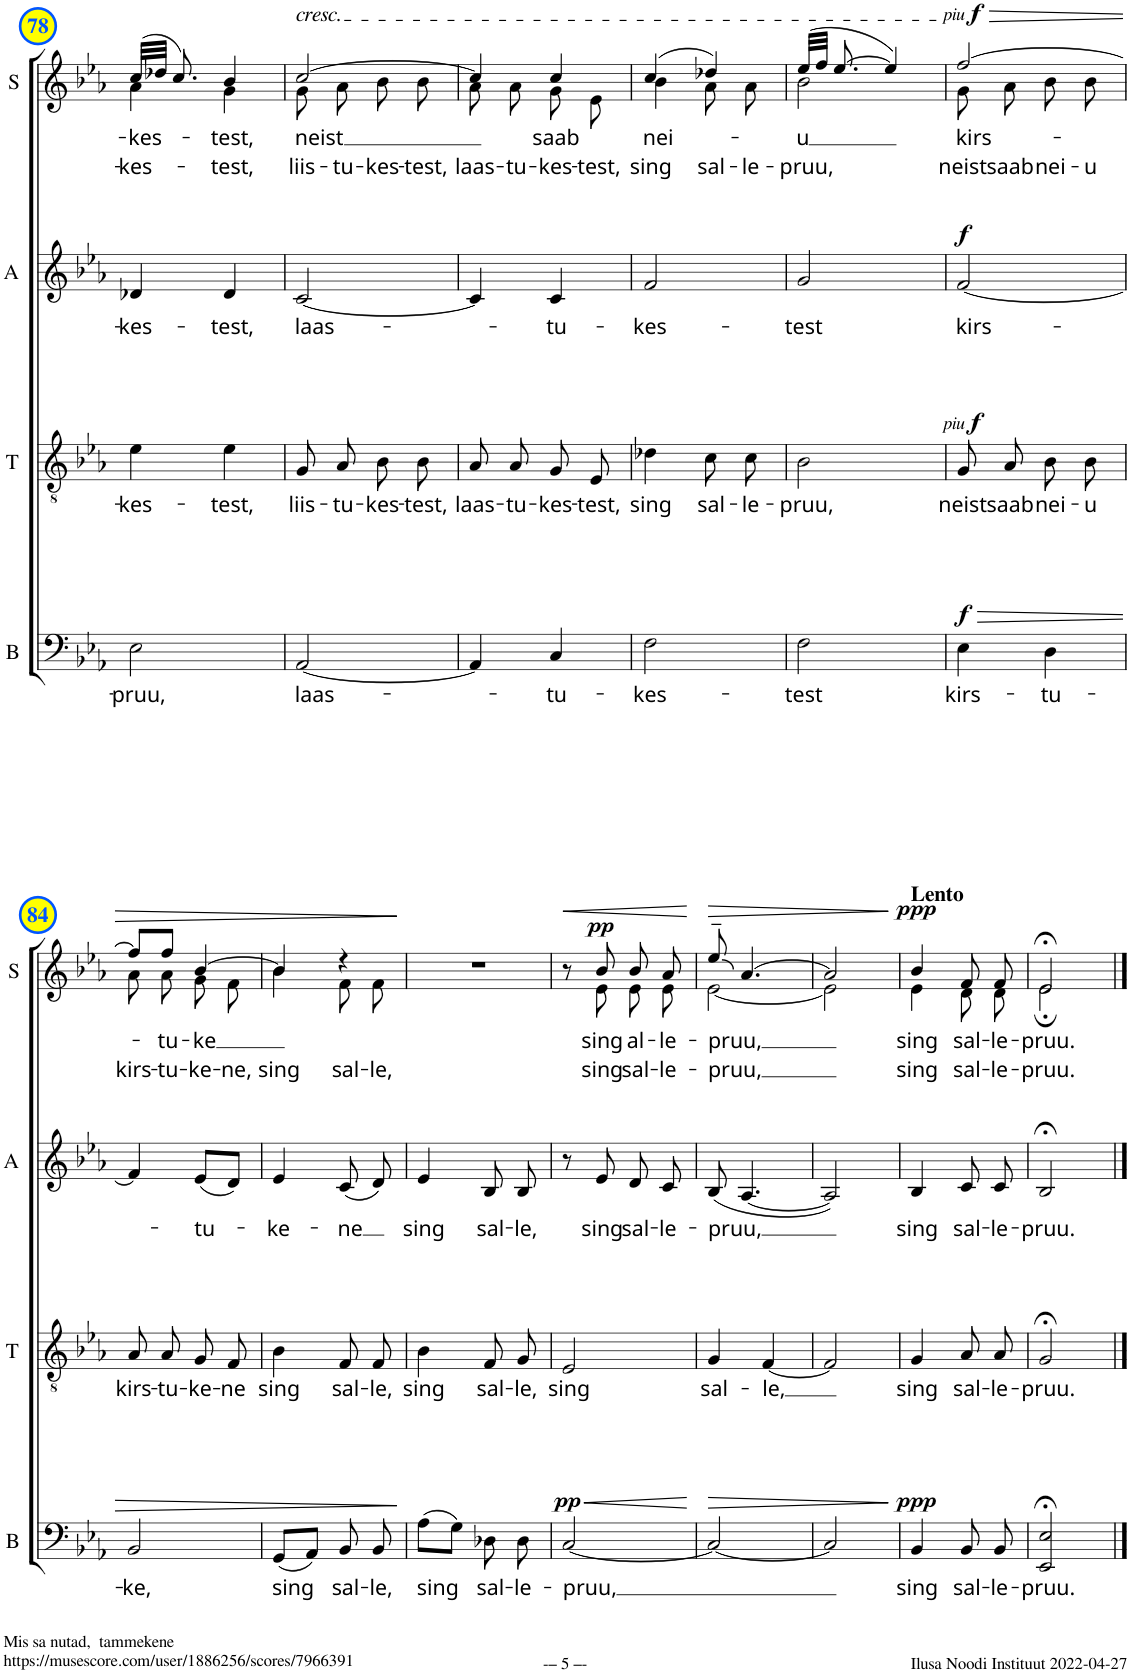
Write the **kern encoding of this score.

**kern	**text	**dynam	**kern	**text	**dynam	**kern	**text	**dynam	**kern	**text	**text	**dynam
*part4	*part4	*part4	*part3	*part3	*part3	*part2	*part2	*part2	*part1	*part1	*part1	*part1
*staff4	*staff4	*staff4	*staff3	*staff3	*staff3	*staff2	*staff2	*staff2	*staff1	*staff1	*staff1	*staff1
*I"B	*	*	*I"T	*	*	*I"A	*	*	*I"S	*	*	*
*I'B	*	*	*I'T	*	*	*I'A	*	*	*I'S	*	*	*
!!LO:PB:g=z
*clefF4	*	*	*clefGv2	*	*	*clefG2	*	*	*clefG2	*	*	*
*	*	*	*	*	*	*Trd1c2	*	*	*	*	*	*
*k[b-e-a-]	*	*	*k[b-e-a-]	*	*	*k[b-e-a-]	*	*	*k[b-e-a-]	*	*	*
*M2/4	*	*	*M2/4	*	*	*M2/4	*	*	*M2/4	*	*	*
=78	=78	=78	=78	=78	=78	=78	=78	=78	=78	=78	=78	=78
!	!LO:LY:b	!	!	!LO:LY:b	!	!	!LO:LY:b	!	!	!LO:LY:b	!	!
*	*	*	*	*	*	*	*	*	*^	*	*	*
!	!	!	!	!	!	!	!	!	!	!	!	!LO:LY:b	!
2E-\	-pruu,	.	4e-\	-kes-	.	4d-X/	-kes-	.	(32cc/LLL	4a-\	.	-kes-	.
.	.	.	.	.	.	.	.	.	32dd-X/JJJ	.	.	.	.
.	.	.	.	.	.	.	.	.	8.cc/)	.	.	.	.
!	!	!	!	!LO:LY:b	!	!	!LO:LY:b	!	!	!	!LO:LY:b	!	!
!	!	!	!	!	!	!	!	!	!	!	!	!LO:LY:b	!
.	.	.	4e-\	-test,	.	4d-/	-test,	.	4b-/	4g\	.	-test,	.
=79	=79	=79	=79	=79	=79	=79	=79	=79	=79	=79	=79	=79	=79
!	!	!	!	!	!	!	!	!	!LO:TX:a:i:t=cresc.	!	!	!	!
!	!LO:LY:b	!	!	!LO:LY:b	!	!	!LO:LY:b	!	!	!	!LO:LY:b	!	!
!	!	!	!	!	!	!	!	!	!	!	!	!LO:LY:b	!
[2AA-/	laas-	.	8G/L	liis-	.	[2c/	laas-	.	[2cc/	8g\	.	liis-	.
!	!	!	!	!LO:LY:b	!	!	!	!	!	!	!	!LO:LY:b	!
.	.	.	8A-/J	-tu-	.	.	.	.	.	8a-\	.	-tu-	.
!	!	!	!	!LO:LY:b	!	!	!	!	!	!	!	!LO:LY:b	!
.	.	.	8B-\L	-kes-	.	.	.	.	.	8b-\	.	-kes-	.
!	!	!	!	!LO:LY:b	!	!	!	!	!	!	!	!LO:LY:b	!
.	.	.	8B-\J	-test,	.	.	.	.	.	8b-\	.	-test,	.
=80	=80	=80	=80	=80	=80	=80	=80	=80	=80	=80	=80	=80	=80
!	!	!	!	!LO:LY:b	!	!	!	!	!	!	!	!LO:LY:b	!
4AA-/]	.	.	8A-/L	laas-	.	4c/]	.	.	4cc/]	8a-\	.	laas-	.
!	!	!	!	!LO:LY:b	!	!	!	!	!	!	!	!LO:LY:b	!
.	.	.	8A-/J	-tu-	.	.	.	.	.	8a-\	.	-tu-	.
!	!LO:LY:b	!	!	!LO:LY:b	!	!	!LO:LY:b	!	!	!	!LO:LY:b	!	!
!	!	!	!	!	!	!	!	!	!	!	!	!LO:LY:b	!
4C/	-tu-	.	8G/L	-kes-	.	4c/	-tu-	.	4cc/	8g\	.	-kes-	.
!	!	!	!	!LO:LY:b	!	!	!	!	!	!	!	!LO:LY:b	!
.	.	.	8E-/J	-test,	.	.	.	.	.	8e-\	.	-test,	.
=81	=81	=81	=81	=81	=81	=81	=81	=81	=81	=81	=81	=81	=81
!	!LO:LY:b	!	!	!LO:LY:b	!	!	!LO:LY:b	!	!	!	!LO:LY:b	!	!
!	!	!	!	!	!	!	!	!	!	!	!	!LO:LY:b	!
2F\	-kes-	.	4d-X\	sing	.	2f/	-kes-	.	(4cc/	4b-\	.	sing	.
!	!	!	!	!LO:LY:b	!	!	!	!	!	!	!	!LO:LY:b	!
.	.	.	8c\L	sal-	.	.	.	.	4dd-X/)	8a-\	.	sal-	.
!	!	!	!	!LO:LY:b	!	!	!	!	!	!	!	!LO:LY:b	!
.	.	.	8c\J	-le-	.	.	.	.	.	8a-\	.	-le-	.
=82	=82	=82	=82	=82	=82	=82	=82	=82	=82	=82	=82	=82	=82
!	!LO:LY:b	!	!	!LO:LY:b	!	!	!LO:LY:b	!	!	!	!LO:LY:b	!	!
!	!	!	!	!	!	!	!	!	!	!	!	!LO:LY:b	!
2F\	-test	.	2B-\	-pruu,	.	2g/	-test	.	(32ee-/LLL	2b-\	.	-pruu,	.
.	.	.	.	.	.	.	.	.	32ff/JJJ	.	.	.	.
.	.	.	.	.	.	.	.	.	[8.ee-/	.	.	.	.
.	.	.	.	.	.	.	.	.	4ee-/])	.	.	.	.
=83	=83	=83	=83	=83	=83	=83	=83	=83	=83	=83	=83	=83	=83
!	!LO:LY:b	!LO:HP:b	!	!LO:LY:b	!	!	!LO:LY:b	!	!	!	!LO:LY:b	!	!LO:HP:b
!	!	!LO:DY:n=1:a	!	!	!LO:DY:a	!	!	!	!	!	!	!LO:LY:b	!
!	!	!	!	!	!LO:DY:n=1:a	!	!	!LO:DY:a	!	!	!	!	!LO:DY:n=1:a
!	!	!	!	!	!	!	!	!	!	!	!	!	!LO:DY:n=2:a
4E-\	kirs-	> f	8G/L	neist	other-dynamics f	[2f/	kirs-	f	[2ff/	8g\	.	neist	> other-dynamics f
!	!	!	!	!LO:LY:b	!	!	!	!	!	!	!	!LO:LY:b	!
.	.	.	8A-/J	saab	.	.	.	.	.	8a-\	.	saab	.
!	!LO:LY:b	!	!	!LO:LY:b	!	!	!	!	!	!	!	!LO:LY:b	!
4D\	-tu-	.	8B-\L	nei-	.	.	.	.	.	8b-\	.	nei-	.
!	!	!	!	!LO:LY:b	!	!	!	!	!	!	!	!LO:LY:b	!
.	.	.	8B-\J	-u	.	.	.	.	.	8b-\	.	-u	.
!!LO:LB:g=z	!!
=84	=84	=84	=84	=84	=84	=84	=84	=84	=84	=84	=84	=84	=84
!	!LO:LY:b	!	!	!LO:LY:b	!	!	!	!	!	!	!	!LO:LY:b	!
2BB-/	-ke,	.	8A-/L	kirs-	.	4f/]	.	.	8ff/L]	8a-\	.	kirs-	.
!	!	!	!	!LO:LY:b	!	!	!	!	!	!	!LO:LY:b	!	!
!	!	!	!	!	!	!	!	!	!	!	!	!LO:LY:b	!
.	.	.	8A-/J	-tu-	.	.	.	.	8ff/J	8a-\	.	-tu-	.
!	!	!	!	!LO:LY:b	!	!	!LO:LY:b	!	!	!	!LO:LY:b	!	!
!	!	!	!	!	!	!	!	!	!	!	!	!LO:LY:b	!
.	.	.	8G/L	-ke-	.	(8e-/L	-tu-	.	[4b-/	8g\	.	-ke-	.
!	!	!	!	!LO:LY:b	!	!	!	!	!	!	!	!LO:LY:b	!
.	.	.	8F/J	-ne	.	8d/J)	.	.	.	8f\	.	-ne,	.
=85	=85	=85	=85	=85	=85	=85	=85	=85	=85	=85	=85	=85	=85
!	!LO:LY:b	!	!	!LO:LY:b	!	!	!LO:LY:b	!	!	!	!	!LO:LY:b	!
(8GG/L	sing	.	4B-\	sing	.	4e-/	-ke-	.	4b-/]	4b-\	.	sing	.
8AA-/J)	.	.	.	.	.	.	.	.	.	.	.	.	.
!	!LO:LY:b	!	!	!LO:LY:b	!	!	!LO:LY:b	!	!	!	!	!LO:LY:b	!
8BB-/	sal-	.	8F/L	sal-	.	(8c/	-ne	.	4r	8f\	.	sal-	.
!	!LO:LY:b	!	!	!LO:LY:b	!	!	!	!	!	!	!	!LO:LY:b	!
8BB-/	-le,	.	8F/J	-le,	.	8d/)	.	.	.	8f\	.	-le,	.
*	*	*	*	*	*	*	*	*	*v	*v	*	*	*
.	.	]	.	.	.	.	.	.	.	.	.	]
=86	=86	=86	=86	=86	=86	=86	=86	=86	=86	=86	=86	=86
!	!LO:LY:b	!	!	!LO:LY:b	!	!	!LO:LY:b	!	!	!	!	!
(8A-\L	sing	.	4B-\	sing	.	4e-/	sing	.	2r	.	.	.
8G\J)	.	.	.	.	.	.	.	.	.	.	.	.
!	!LO:LY:b	!	!	!LO:LY:b	!	!	!LO:LY:b	!	!	!	!	!
8D-X\	sal-	.	8F/L	sal-	.	8B-/	sal-	.	.	.	.	.
!	!LO:LY:b	!	!	!LO:LY:b	!	!	!LO:LY:b	!	!	!	!	!
8D-\	-le-	.	8G/J	-le,	.	8B-/	-le,	.	.	.	.	.
=87	=87	=87	=87	=87	=87	=87	=87	=87	=87	=87	=87	=87
!	!LO:LY:b	!LO:HP:b	!	!LO:LY:b	!	!	!	!	!	!	!	!LO:HP:b
*	*	*	*	*	*	*	*	*	*^	*	*	*
!	!	!LO:DY:n=1:a	!	!	!	!	!	!	!	!	!	!	!
[2C/	-pruu,	< pp	2E-/	sing	.	8r	.	.	8r	8ryy	.	.	<
!	!	!	!	!	!	!	!LO:LY:b	!	!	!	!LO:LY:b	!	!
!	!	!	!	!	!	!	!	!	!	!	!	!LO:LY:b	!LO:DY:a
.	.	.	.	.	.	8e-/	sing	.	8b-/	8e-\	.	sing	pp
!	!	!	!	!	!	!	!LO:LY:b	!	!	!	!LO:LY:b	!	!
!	!	!	!	!	!	!	!	!	!	!	!	!LO:LY:b	!
.	.	.	.	.	.	8d/	sal-	.	8b-/	8e-\	.	sal-	.
!	!	!	!	!	!	!	!LO:LY:b	!	!	!	!LO:LY:b	!	!
!	!	!	!	!	!	!	!	!	!	!	!	!LO:LY:b	!
.	.	.	.	.	.	8c/	-le-	.	8a-/	8e-\	.	-le-	.
*	*	*	*	*	*	*	*	*	*v	*v	*	*	*
.	.	[	.	.	.	.	.	.	.	.	.	[
=88	=88	=88	=88	=88	=88	=88	=88	=88	=88	=88	=88	=88
!	!	!LO:HP:b	!	!LO:LY:b	!	!	!LO:LY:b	!	!	!LO:LY:b	!	!LO:HP:b
*	*	*	*	*	*	*	*	*	*^	*	*	*
!	!	!	!	!	!	!	!	!	!	!	!	!LO:LY:b	!
2C/_	.	>	4G/	sal-	.	(8B-/	-pruu,	.	8ee-~/	[2e-\	.	-pruu,	>
.	.	.	.	.	.	[4.A-/	.	.	[4.a-/	.	.	.	.
!	!	!	!	!LO:LY:b	!	!	!	!	!	!	!	!	!
.	.	.	[4F/	-le,	.	.	.	.	.	.	.	.	.
=89	=89	=89	=89	=89	=89	=89	=89	=89	=89	=89	=89	=89	=89
2C/]	.	.	2F/]	.	.	2A-/])	.	.	2a-/]	2e-\]	.	.	.
*	*	*	*	*	*	*	*	*	*v	*v	*	*	*
.	.	]	.	.	.	.	.	.	.	.	.	]
=90	=90	=90	=90	=90	=90	=90	=90	=90	=90	=90	=90	=90
!	!	!	!	!	!	!	!	!	!LO:TX:a:B:t=Lento	!	!	!
!	!LO:LY:b	!	!	!LO:LY:b	!	!	!LO:LY:b	!	!	!LO:LY:b	!	!
*	*	*	*	*	*	*	*	*	*^	*	*	*
!	!	!LO:DY:a	!	!	!	!	!	!	!	!	!	!LO:LY:b	!LO:DY:a
4BB-/	sing	ppp	4G/	sing	.	4B-/	sing	.	4b-/	4e-\	.	sing	ppp
!	!LO:LY:b	!	!	!LO:LY:b	!	!	!LO:LY:b	!	!	!	!LO:LY:b	!	!
!	!	!	!	!	!	!	!	!	!	!	!	!LO:LY:b	!
8BB-/	sal-	.	8A-/L	sal-	.	8c/	sal-	.	8f/	8d\	.	sal-	.
!	!LO:LY:b	!	!	!LO:LY:b	!	!	!LO:LY:b	!	!	!	!LO:LY:b	!	!
!	!	!	!	!	!	!	!	!	!	!	!	!LO:LY:b	!
8BB-/	-le-	.	8A-/J	-le-	.	8c/	-le-	.	8f/	8d\	.	-le-	.
=91	=91	=91	=91	=91	=91	=91	=91	=91	=91	=91	=91	=91	=91
!	!LO:LY:b	!	!	!LO:LY:b	!	!	!LO:LY:b	!	!	!	!LO:LY:b	!	!
!	!	!	!	!	!	!	!	!	!	!	!	!LO:LY:b	!
2EE-/;< 2E-/;<	-pruu.	.	2G;</	-pruu.	.	2B-;</	-pruu.	.	2e-;</	2e-;\	.	-pruu.	.
*	*	*	*	*	*	*	*	*	*v	*v	*	*	*
==	==	==	==	==	==	==	==	==	==	==	==	==
*-	*-	*-	*-	*-	*-	*-	*-	*-	*-	*-	*-	*-
